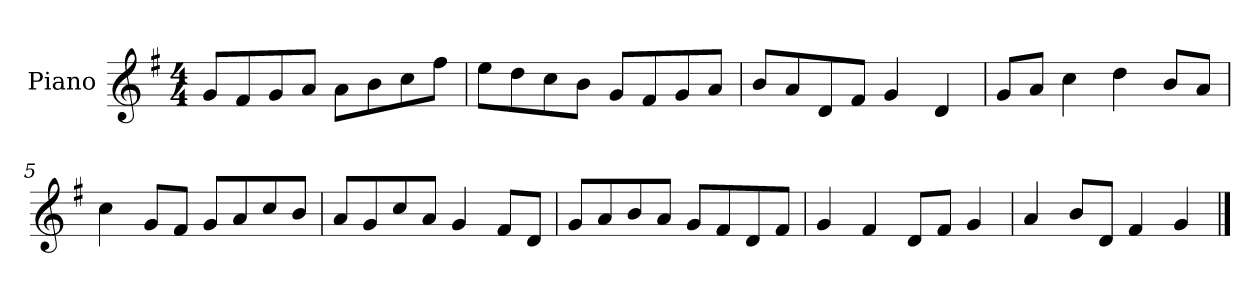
**kern
*part1
*staff1
*I"Piano
*I'P-no
*clefG2
*k[f#]
*M4/4
*MM90
=1
8g/L
8f#/
8g/
8a/J
8a\L
8b\
8cc\
8ff#\J
=2
8ee\L
8dd\
8cc\
8b\J
8g/L
8f#/
8g/
8a/J
=3
8b/L
8a/
8d/
8f#/J
4g/
4d/
=4
8g/L
8a/J
4cc\
4dd\
8b/L
8a/J
=5
4cc\
8g/L
8f#/J
8g/L
8a/
8cc/
8b/J
!!LO:LB:g=z
=6
8a/L
8g/
8cc/
8a/J
4g/
8f#/L
8d/J
=7
8g/L
8a/
8b/
8a/J
8g/L
8f#/
8d/
8f#/J
=8
4g/
4f#/
8d/L
8f#/J
4g/
=9
4a/
8b/L
8d/J
4f#/
4g/
==
*-
